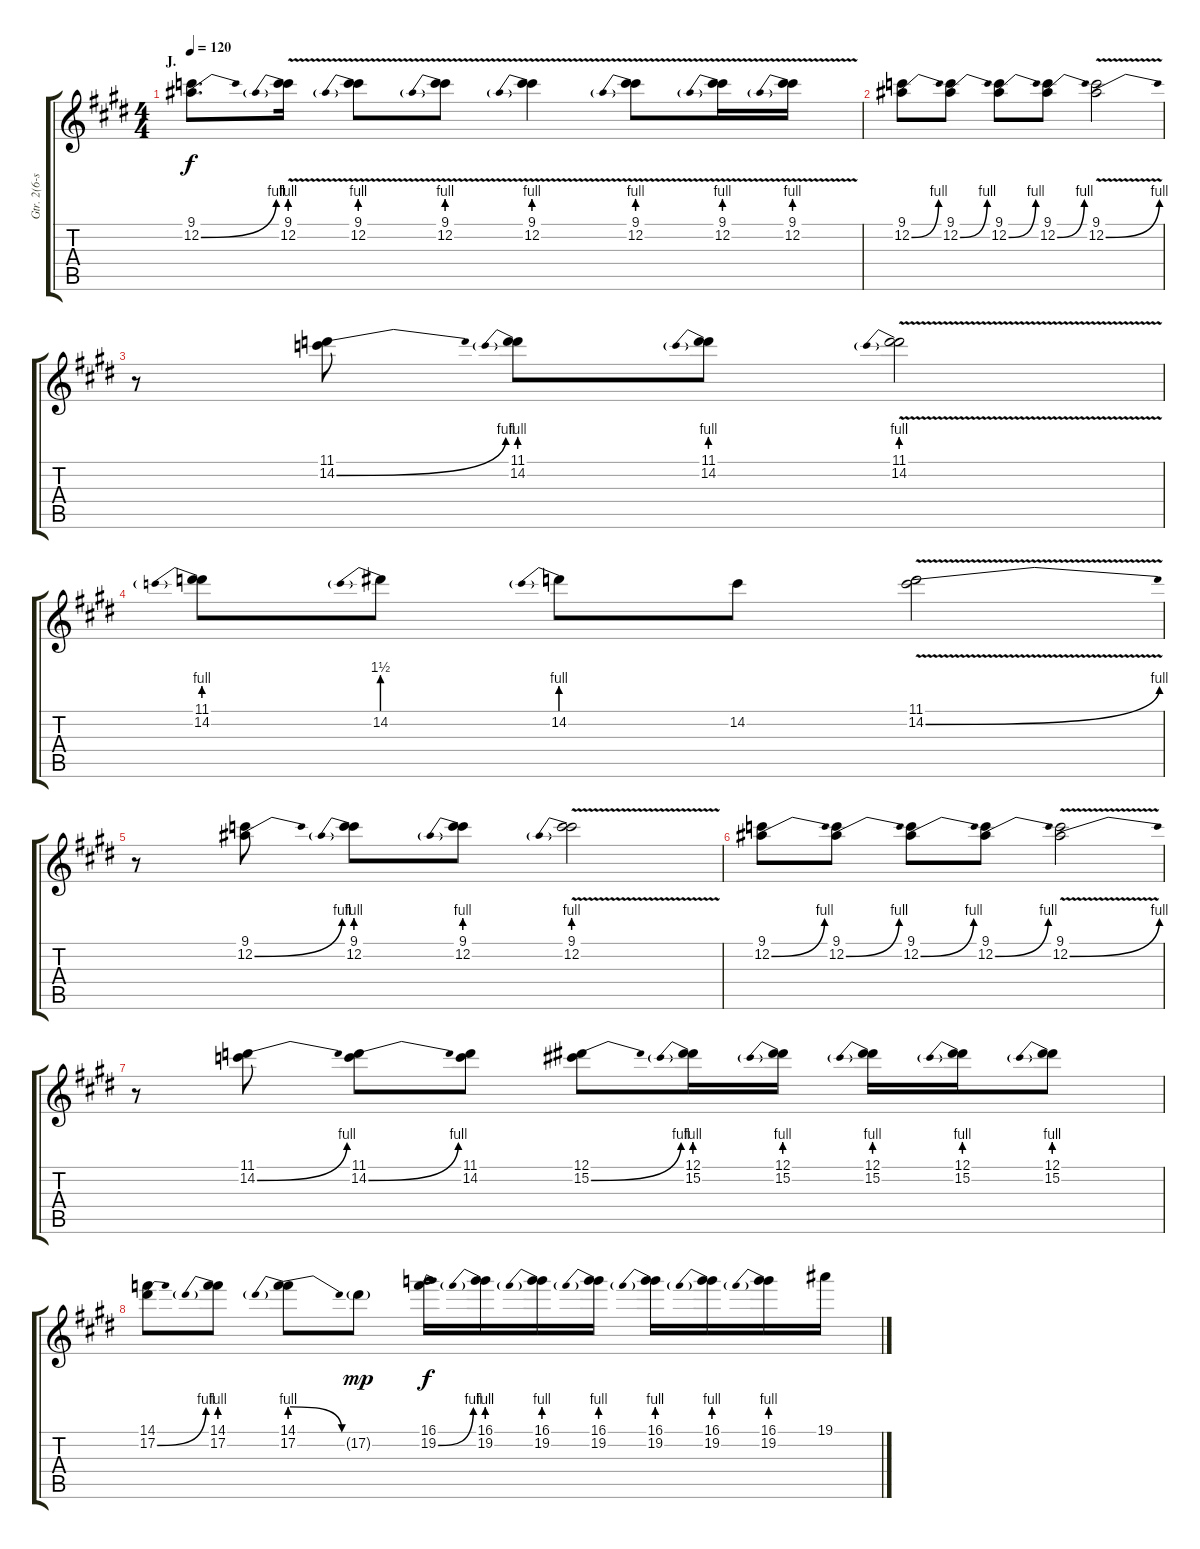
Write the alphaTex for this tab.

\track ("Gtr. 2(6-string elc. w/dist.)" "Gtr. 2(6-s") {instrument distortionguitar}
\staff {score tabs}
\tuning (Eb4 Bb3 Gb3 Db3 Ab2 Eb2) {hide}
\ts (4 4)
\section ("" "J.")
\tempo 120
\clef g2
\ks e
(9.1 12.2{be (bend 0 0 60 4)}).8{d dy f} (9.1 12.2{be (prebend 0 4 60 4) v}).16 (9.1 12.2{be (prebend 0 4 60 4) v}).8 (9.1 12.2{be (prebend 0 4 60 4) v}).8 (9.1 12.2{be (prebend 0 4 60 4) v}).4 (9.1 12.2{be (prebend 0 4 60 4) v}).8 (9.1 12.2{be (prebend 0 4 60 4) v}).16 (9.1 12.2{be (prebend 0 4 60 4) v}).16 |
(9.1 12.2{be (bend 0 0 60 4)}).8 (9.1 12.2{be (bend 0 0 60 4)}).8 (9.1 12.2{be (bend 0 0 60 4)}).8 (9.1 12.2{be (bend 0 0 60 4)}).8 (9.1 12.2{be (bend 0 0 60 4) v}).2 |
r.8 (11.1 14.2{be (bend 0 0 60 4)}).8 (11.1 14.2{be (prebend 0 4 60 4)}).8 (11.1 14.2{be (prebend 0 4 60 4)}).8 (11.1 14.2{be (prebend 0 4 60 4) v}).2 |
(11.1 14.2{be (prebend 0 4 60 4)}).8 14.2{be (prebend 0 6 60 6)}.8 14.2{be (prebend 0 4 60 4)}.8 14.2.8 (11.1 14.2{be (bend 0 0 60 4) v}).2 |
r.8 (9.1 12.2{be (bend 0 0 60 4)}).8 (9.1 12.2{be (prebend 0 4 60 4)}).8 (9.1 12.2{be (prebend 0 4 60 4)}).8 (9.1 12.2{be (prebend 0 4 60 4) v}).2 |
(9.1 12.2{be (bend 0 0 60 4)}).8 (9.1 12.2{be (bend 0 0 60 4)}).8 (9.1 12.2{be (bend 0 0 60 4)}).8 (9.1 12.2{be (bend 0 0 60 4)}).8 (9.1 12.2{be (bend 0 0 60 4) v}).2 |
r.8 (11.1 14.2{be (bend 0 0 60 4)}).8 (11.1 14.2{be (bend 0 0 60 4)}).8 (11.1 14.2).8 (12.1 15.2{be (bend 0 0 60 4)}).8 (12.1 15.2{be (prebend 0 4 60 4)}).16 (12.1 15.2{be (prebend 0 4 60 4)}).16 (12.1 15.2{be (prebend 0 4 60 4)}).16 (12.1 15.2{be (prebend 0 4 60 4)}).16 (12.1 15.2{be (prebend 0 4 60 4)}).8 |
(14.1 17.2{be (bend 0 0 60 4)}).8 (14.1 17.2{be (prebend 0 4 60 4)}).8 (14.1 17.2{be (prebendrelease 0 4 60 0)}).8 17.2{g}.8{dy mp} (16.1 19.2{be (bend 0 0 60 4)}).16{dy f} (16.1 19.2{be (prebend 0 4 60 4)}).16 (16.1 19.2{be (prebend 0 4 60 4)}).16 (16.1 19.2{be (prebend 0 4 60 4)}).16 (16.1 19.2{be (prebend 0 4 60 4)}).16 (16.1 19.2{be (prebend 0 4 60 4)}).16 (16.1 19.2{be (prebend 0 4 60 4)}).16 19.1.16
